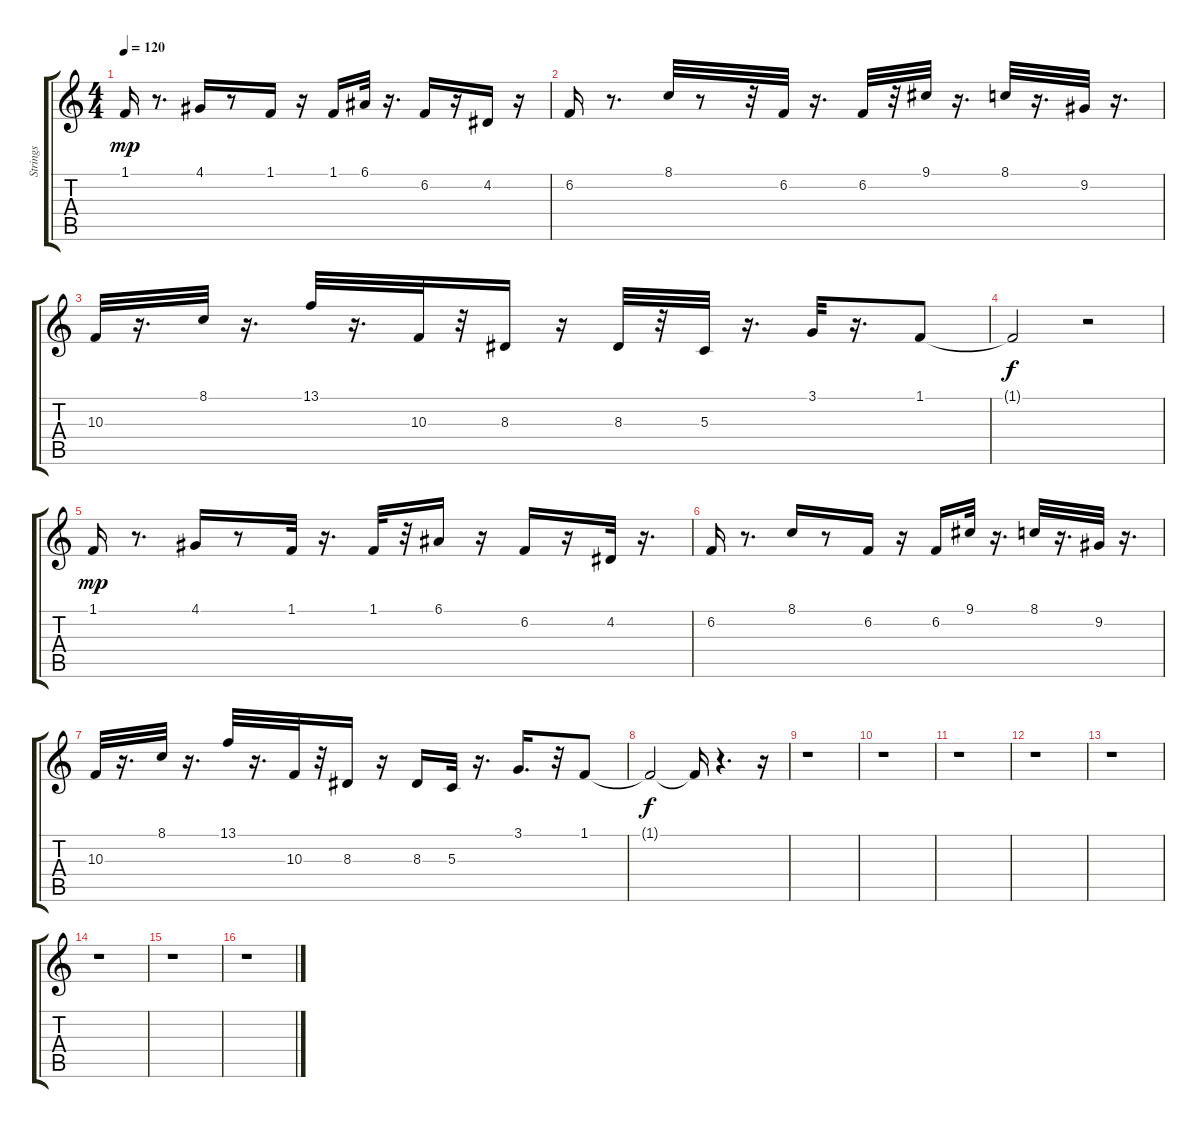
\track ("Strings" "Strings") {instrument synthstrings2}
\staff {score tabs}
\tuning (E4 B3 G3 D3 A2 E2) {hide}
\ts (4 4)
\tempo 120
\clef g2
\ks c
1.1.16{dy mp} r.8{d} 4.1.16 r.8 1.1.16 r.16 1.1.16 6.1.32 r.16{d} 6.2.16 r.16 4.2.16 r.16 |
6.2.16 r.8{d} 8.1.32 r.8 r.32 6.2.32 r.16{d} 6.2.32 r.32 9.1.32 r.16{d} 8.1.32 r.16{d} 9.2.32 r.16{d} |
10.3.32 r.16{d} 8.1.32 r.16{d} 13.1.32 r.16{d} 10.3.32 r.32 8.3.16 r.16 8.3.32 r.32 5.3.32 r.16{d} 3.1.32 r.16{d} 1.1.8 |
1.1{t}.2{dy f} r.2 |
1.1.16{dy mp} r.8{d} 4.1.16 r.8 1.1.32 r.16{d} 1.1.32 r.32 6.1.16 r.16 6.2.16 r.16 4.2.32 r.16{d} |
6.2.16 r.8{d} 8.1.16 r.8 6.2.16 r.16 6.2.16 9.1.32 r.16{d} 8.1.32 r.16{d} 9.2.32 r.16{d} |
10.3.32 r.16{d} 8.1.32 r.16{d} 13.1.32 r.16{d} 10.3.32 r.32 8.3.16 r.16 8.3.16 5.3.32 r.16{d} 3.1.16{d} r.32 1.1.8 |
1.1{t}.2{dy f} 1.1{t}.16 r.4{d} r.16 |
r.1 |
r.1 |
r.1 |
r.1 |
r.1 |
r.1 |
r.1 |
r.1
